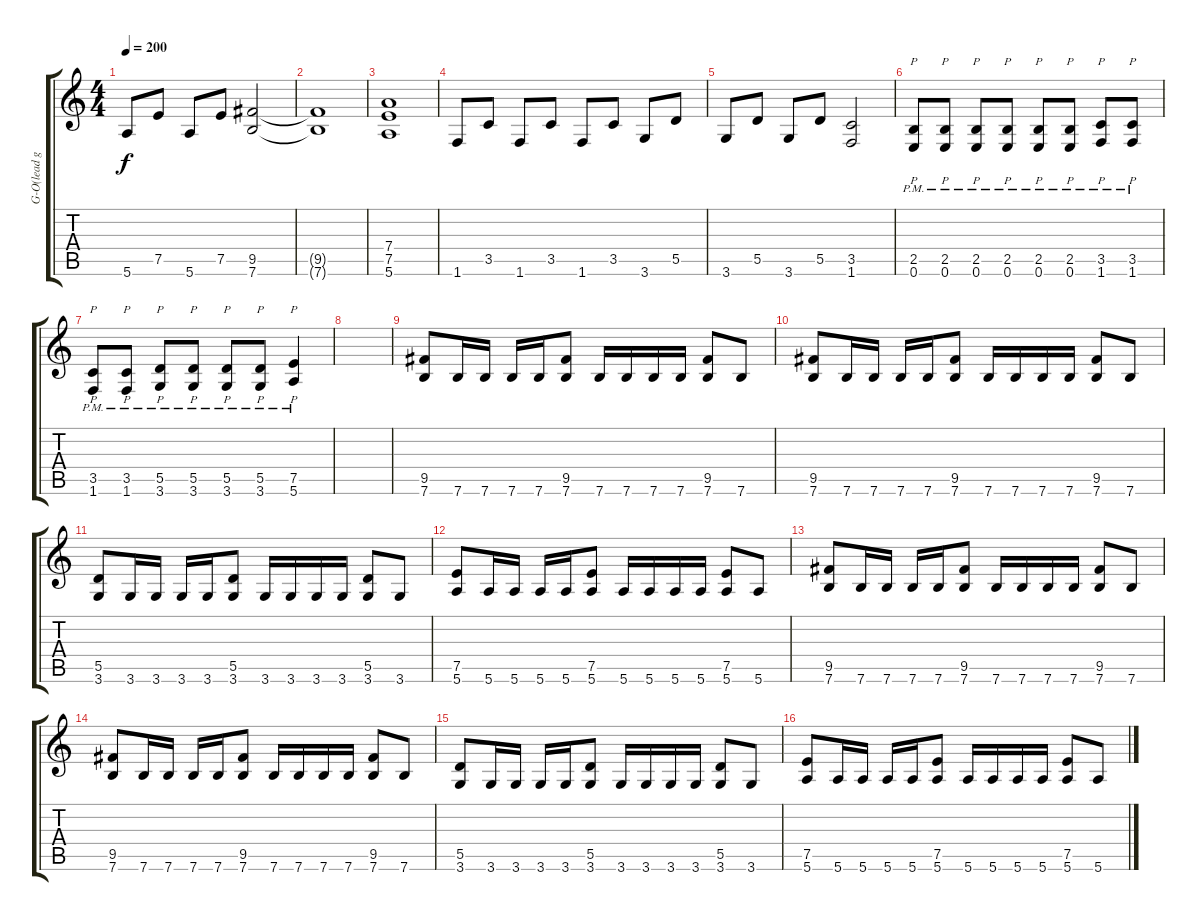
\track ("G-O(lead guitar)" "G-O(lead g") {instrument distortionguitar}
\staff {score tabs}
\tuning (E4 B3 G3 D3 A2 E2) {hide}
\ts (4 4)
\tempo 200
\clef g2
\ks c
5.6.8{dy f} 7.5.8 5.6.8 7.5.8 (9.5 7.6).2 |
(9.5{t} 7.6{t}).1 |
(7.4 7.5 5.6).1 |
1.6.8 3.5.8 1.6.8 3.5.8 1.6.8 3.5.8 3.6.8 5.5.8 |
3.6.8 5.5.8 3.6.8 5.5.8 (3.5 1.6).2 |
(2.5{pm} 0.6).8{p} (2.5{pm} 0.6).8{p} (2.5{pm} 0.6).8{p} (2.5{pm} 0.6).8{p} (2.5{pm} 0.6).8{p} (2.5{pm} 0.6).8{p} (3.5{pm} 1.6).8{p} (3.5{pm} 1.6).8{p} |
(3.5{pm} 1.6).8{p} (3.5{pm} 1.6).8{p} (5.5{pm} 3.6).8{p} (5.5{pm} 3.6).8{p} (5.5{pm} 3.6).8{p} (5.5{pm} 3.6).8{p} (7.5{pm} 5.6).4{p} |
|
(9.5 7.6).8 7.6.16 7.6.16 7.6.16 7.6.16 (9.5 7.6).8 7.6.16 7.6.16 7.6.16 7.6.16 (9.5 7.6).8 7.6.8 |
(9.5 7.6).8 7.6.16 7.6.16 7.6.16 7.6.16 (9.5 7.6).8 7.6.16 7.6.16 7.6.16 7.6.16 (9.5 7.6).8 7.6.8 |
(5.5 3.6).8 3.6.16 3.6.16 3.6.16 3.6.16 (5.5 3.6).8 3.6.16 3.6.16 3.6.16 3.6.16 (5.5 3.6).8 3.6.8 |
(7.5 5.6).8 5.6.16 5.6.16 5.6.16 5.6.16 (7.5 5.6).8 5.6.16 5.6.16 5.6.16 5.6.16 (7.5 5.6).8 5.6.8 |
(9.5 7.6).8 7.6.16 7.6.16 7.6.16 7.6.16 (9.5 7.6).8 7.6.16 7.6.16 7.6.16 7.6.16 (9.5 7.6).8 7.6.8 |
(9.5 7.6).8 7.6.16 7.6.16 7.6.16 7.6.16 (9.5 7.6).8 7.6.16 7.6.16 7.6.16 7.6.16 (9.5 7.6).8 7.6.8 |
(5.5 3.6).8 3.6.16 3.6.16 3.6.16 3.6.16 (5.5 3.6).8 3.6.16 3.6.16 3.6.16 3.6.16 (5.5 3.6).8 3.6.8 |
(7.5 5.6).8 5.6.16 5.6.16 5.6.16 5.6.16 (7.5 5.6).8 5.6.16 5.6.16 5.6.16 5.6.16 (7.5 5.6).8 5.6.8
